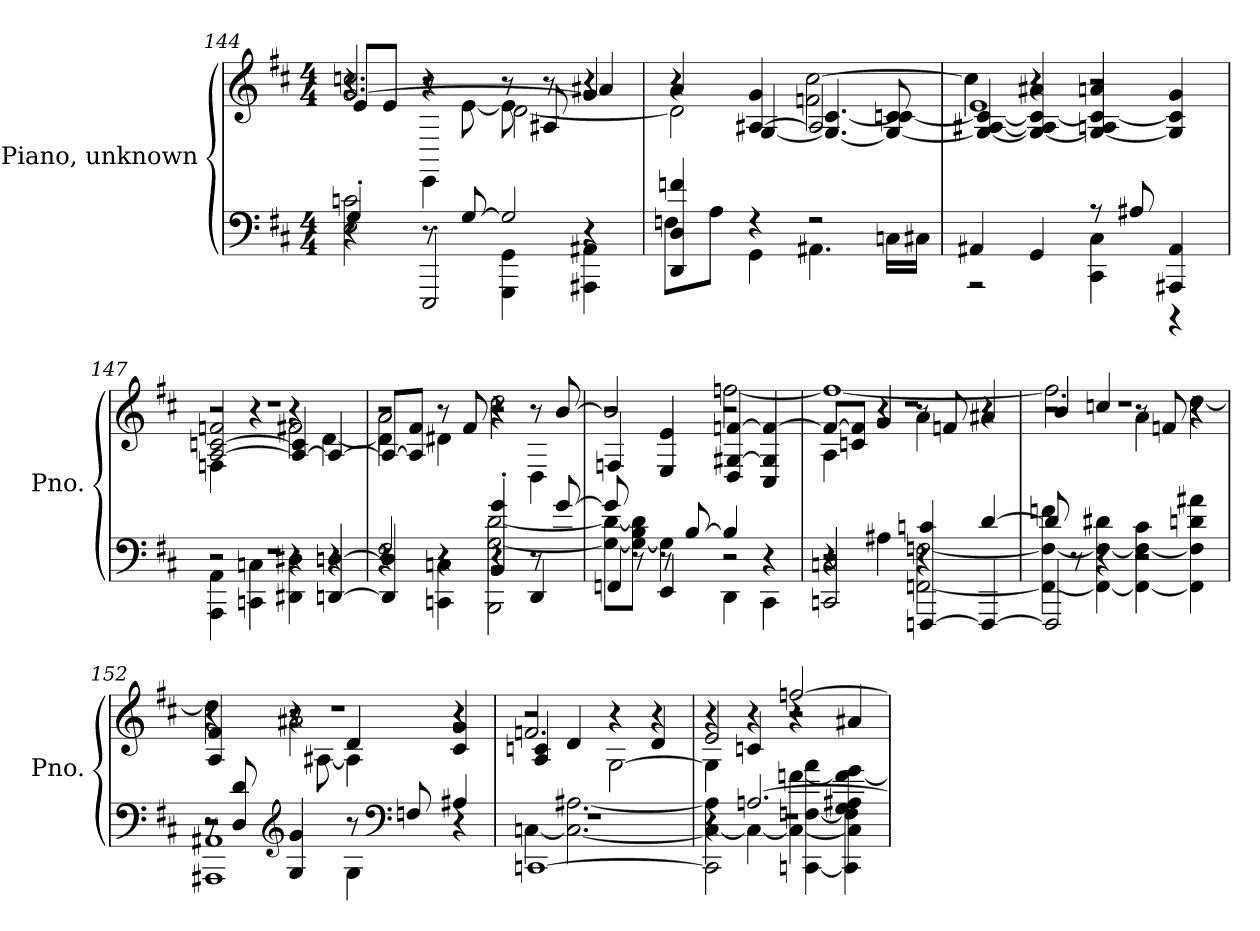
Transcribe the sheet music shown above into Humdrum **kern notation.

**kern	**kern
*part1	*part1
*staff2	*staff1
*I"Piano, unknown	*
*I'Pno.	*
!!LO:LB:g=z
*clefF4	*clefG2
*k[f#c#]	*k[f#c#]
*M4/4	*M4/4
=144	=144
*^	*^
*	*^	*	*^
*	*	*	*	*	*^
4r	2E\ 2cn\	4G'/	[2.g/ 2.ccn/	4r	8e/L	4r
.	.	.	.	.	8e/J	.
8r	.	2EEE'/	.	8r	4r	4EE\
[8G/	.	.	.	[8e\	.	.
2G/]	4GGG\ 4GG\	.	.	8e\]	8r	[2d\
.	.	.	.	8r	8A#X/	.
.	4AAA#X\ 4AA#X\	4r	4g/]	4r	4a#X/	.
*	*v	*v	*	*	*	*
*	*	*	*	*v	*v
=145	=145	=145	=145	=145
4DD/ 4D/ 4fn/	8Fn\L	4r	4a/	2d\]
.	8A\J	.	.	.
4r	4GG\	[4A#X/ 4g/	[4G/	.
2r	4.AA#X\	2A#/]	4.G/_ [4.c#/	2fn\ [2cc#\
.	16Cn\LL	.	8G/_ 8cn/ 8c#/_	.
.	16C#X\JJ	.	.	.
=146	=146	=146	=146	=146
4AA#X/	2r	1e	4G/_ [4A#X/ 4c#/_	4cc#\]
4GG/	.	.	4G/_ 4A#/] 4c#/_ 4a#X/	4r
8r	4CC#\ 4C#\	.	4G/_ 4An/ 4c#/_ 4an/	2r
8A#X/	.	.	.	.
4AAA#X/ 4AA#/	4r	.	4G/] 4c#/] 4g/	.
!!LO:LB:g=z
=147	=147	=147	=147	=147
*	*^	*	*	*^
1r	4AAA\ 4AA\	2r	1r	4Fn\	[2A/ [2cn/ 2fn/	2r
.	4CCn\ 4Cn\	.	.	4r	.	.
.	4DD#X\ 4D#X\	4r	.	2f#X\	4A/_ 4c/]	4r
.	4r	[4DDn/ [4Dn/	.	.	4A/_	[4d\
=148	=148	=148	=148	=148	=148	=148
2F#/	4r	4DD/] 4D/]	2r	2a\	8A/L_	4d\]
.	.	.	.	.	8A/] 8f#/J	.
.	4CCn\ 4Cn\	4r	.	.	8r	4d#X\
.	.	.	.	.	8f#/	.
4BB/' 4g/'	2BBB\ [2G\ [2d\	4r	4r	2dd\	2r	4r
8r	.	4DD/	8r	.	.	4D\
[8g/	.	.	[8b/	.	.	.
*	*	*	*	*	*v	*v
=149	=149	=149	=149	=149	=149
8g/]	8G\_ 8d\_L	4FFn/	2b/]	2r	4Fn/
8r	8G\_ 8B\ 8d\]J	.	.	.	.
8r	4G\]	4EE/	.	.	4E/ 4e/
[8B/	.	.	.	.	.
4B/]	4DD\	2r	2r	[2ffn\	4D/ [4G#X/ [4fn/
4r	4CC#\	.	.	.	4C#/ 4G#/] 4f/_
=150	=150	=150	=150	=150	=150
*	*	*	*	*	*^
2r	4r	2CCn/ 2Cn/	1r	1ff_	8f/L_	4A\
.	.	.	.	.	8cn/ 8f/]J	.
.	4A#X\	.	.	.	4g/	4r
4r	[2FFn\ [2Fn\	[4FFFn/ 4cn/	.	.	8r	4a\
.	.	.	.	.	8fn/	.
[4d/	.	4FFF/_	.	.	4a#X/	4r
!!LO:LB:g=z	!!	!!	!!
=151	=151	=151	=151	=151	=151	=151
8d/]	4FF\_ 4F\_ 4fn\	2FFF/]	1r	2.ff\]	4b/	2r
8r	.	.	.	.	.	.
4r	4FF\_ 4F\_ 4d#X\	.	.	.	4ccn/	.
2r	4FF\_ 4F\_ 4c#\	2r	.	.	8r	4a\
.	.	.	.	.	8fn/	.
.	4FF\] 4F\] 4dn\ 4a#X\	.	.	[4dd\	4r	4r
=152	=152	=152	=152	=152	=152	=152
8r	2r	1AAA#X 1AA#X	1r	4dd\]	4A/ 4f#/	4r
8D/ 8d/	.	.	.	.	.	.
*clefG2	*	*	*	*	*	*
4G/ 4g/	.	.	.	2a#X\	4r	8r
.	.	.	.	.	.	[8A#X\
8r	4G\	.	.	.	4d/	4A#\]
*clefF4	*	*	*	*	*	*
8Fn/	.	.	.	.	.	.
4A#X/	4r	.	.	4r	4c#/ 4g/	4r
*	*	*	*	*	*v	*v
=153	=153	=153	=153	=153	=153
1r	[4Cn\	[1CCn	2.fn/	4A/ 4cn/	2r
.	2.C\_ [2.A#X\	.	.	4d/	.
.	.	.	.	4r	[2G\
.	.	.	4r	4d/	.
=154	=154	=154	=154	=154	=154
*	*	*^	*	*	*
1r	4C\_ 4A#\]	4r	2CC\]	2e/	4r	4G\]
.	4C\_	[2.An/	.	.	4cn/	4r
.	4C\_ [4fn\	.	[4CCn\ [4Fn\ 4a\	[2ffn/	4r	2r
.	4C\] 4G\ 4A#X\ 4f\_ 4g\	.	4CC\] 4F\]	.	4a#X/	.
*v	*v	*v	*v	*	*	*
*	*v	*v	*v
=	=
*-	*-
